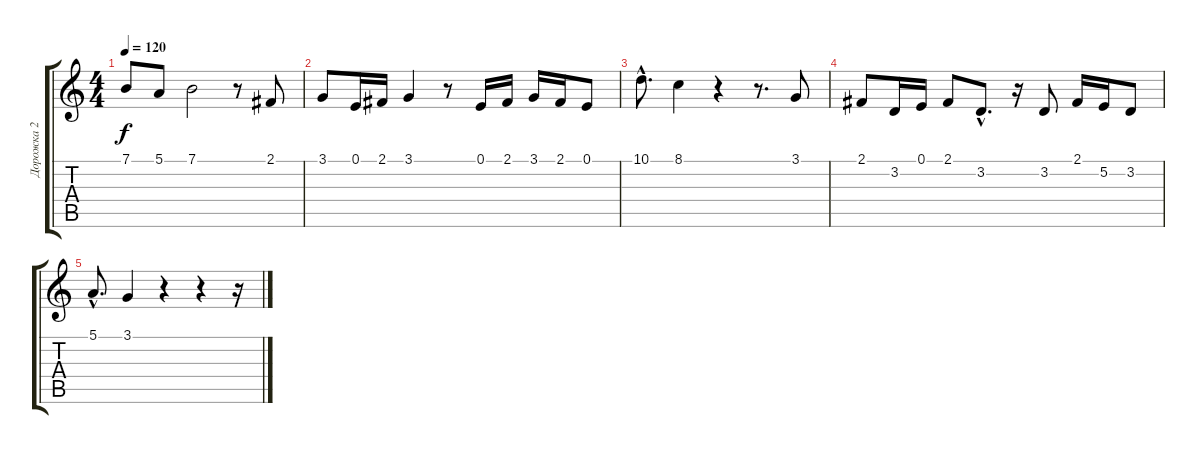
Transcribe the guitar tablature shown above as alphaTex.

\track ("Дорожка 2" "Дорожка 2") {instrument flute}
\staff {score tabs}
\tuning (E4 B3 G3 D3 A2 E2) {hide}
\ts (4 4)
\tempo 120
\clef g2
\ks c
7.1.8{dy f} 5.1.8 7.1.2 r.8 2.1.8{balance 8} |
3.1.8 0.1.16 2.1.16 3.1.4 r.8 0.1.16 2.1.16 3.1.16 2.1.16 0.1.8 |
10.1{hac}.8{d} 8.1.4 r.4 r.8{d} 3.1.8 |
2.1.8 3.2.16 0.1.16 2.1.8 3.2{hac}.8{d} r.16 3.2.8 2.1.16 5.2.16 3.2.8 |
5.1{hac}.8{d} 3.1.4 r.4 r.4 r.16
